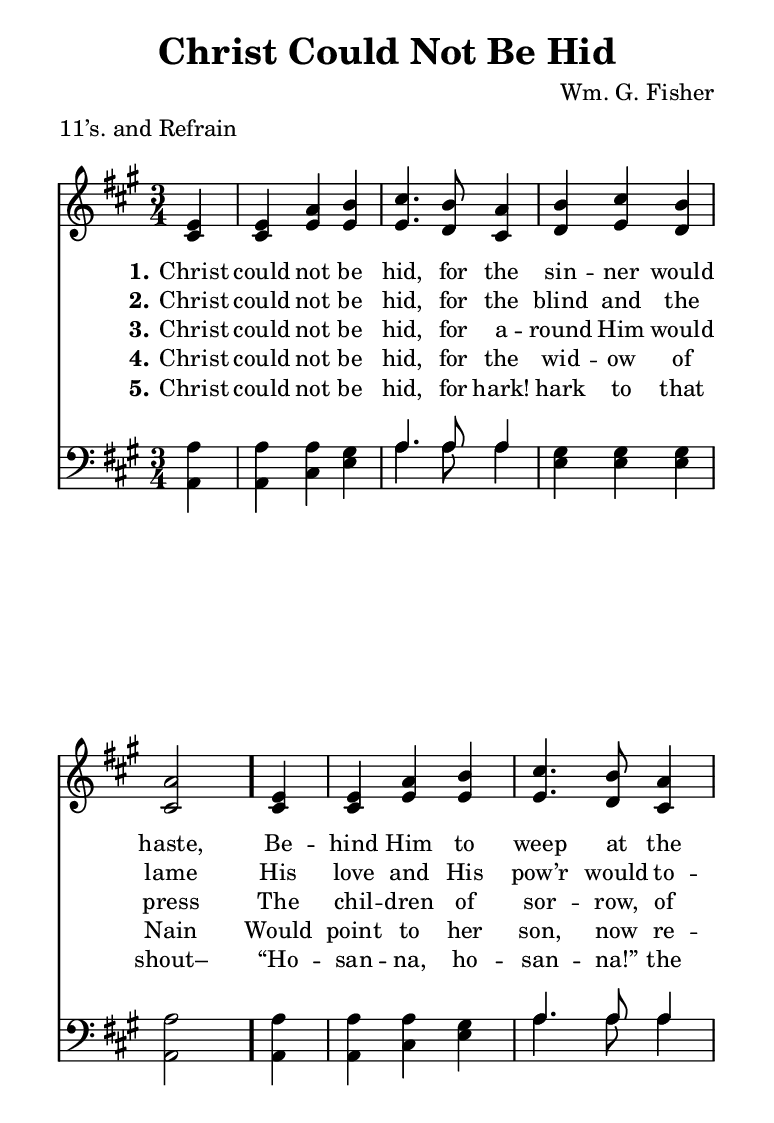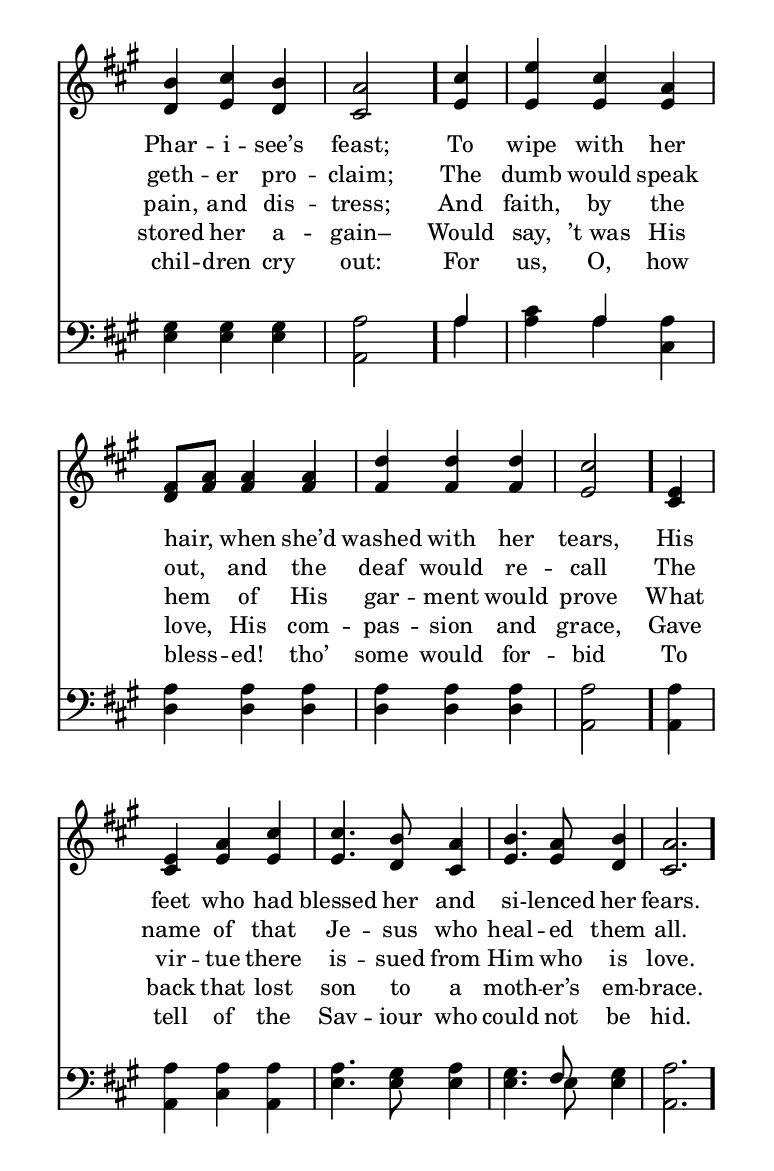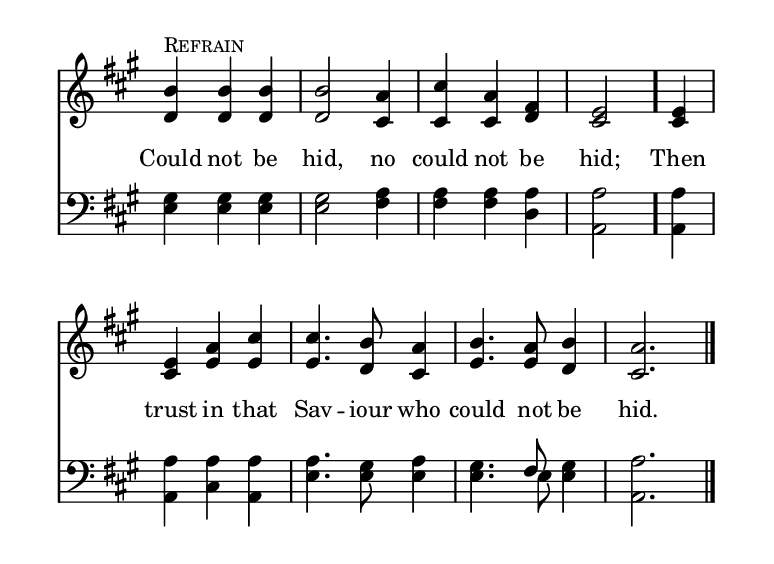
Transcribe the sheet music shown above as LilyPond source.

\include "common/global.ily"
\paper {
  \include "common/paper.ily"
  ragged-last-bottom = ##t
  system-count = #(cond (is-eogsized 5) (#t #f))
  page-count = #(cond (is-eogsized 2) (#t #f))
}

\header{
  hymnnumber = "297"
  title = "Christ Could Not Be Hid"
  tunename = ""
  meter = "11’s. and Refrain"
  poet = ""
  composer = "Wm. G. Fisher"
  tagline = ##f
}

global = {
  \include "common/overrides.ily"
  \override Staff.TimeSignature.style = #'numbered
  \time 3/4
  \override Score.MetronomeMark.transparent = ##t % hide all fermata changes too
  \tempo 4=100
  \key a \major
  \partial 4
  \autoBeamOff
}

notesSoprano = {
\global
\relative c' {

  e4 | e a b | cis4. b8 a4 | b cis b | a2
  e4 | e a b | cis4. b8 a4 | b cis b | a2
  cis4 | e cis a | fis8[ a] a4 a | d d d | cis2
  e,4 | e a cis | cis4. b8 a4 | b4. a8 b4 | a2.

  << s^\markup { \small \caps "Refrain" }
  { b4 b b | b2 a4 | cis a fis | e2 } >>
  e4 | e a cis | cis4. b8 a4 | b4. a8 b4 | a2.

  \bar "|."

}
}

notesAlto = {
\global
\relative e' {

  cis4 | cis e e | e4. d8 cis4 | d e d | cis2
  cis4 | cis e e | e4. d8 cis4 | d e d | cis2
  e4 | e e e | d8[ fis] fis4 fis | fis fis fis | e2
  cis4 | cis e e | e4. d8 cis4 | e4. e8 d4 | cis2.

  d4 d d | d2 cis4 | cis cis d | cis2
  cis4 | cis e e | e4. d8 cis4 | e4. e8 d4 | cis2.

}
}

notesTenor = {
\global
\relative a {

  a4 | a a gis | a4. a8 a4 | gis gis gis | a2
  a4 | a a gis | a4. a8 a4 | gis gis gis | a2
  a4 | cis a a | a a a | a a a | a2
  a4 | a a a | a4. gis8 a4 | gis4. fis8 gis4 | a2.

  gis4 gis gis | gis2 a4 | a a a | a2
  a4 | a a a | a4. gis8 a4 | gis4. fis8 gis4 | a2.

}
}

notesBass = {
\global
\relative f, {

  a4 | a cis e | a4. a8 a4 | e e e | a,2
  a4 | a cis e | a4. a8 a4 | e e e | a,2
  a'4 | a a cis, | d d d | d d d | a2
  a4 | a cis a | e'4. e8 e4 | e4. e8 e4 | a,2.

  e'4 e e | e2 fis4 | fis fis d | a2
  a4 | a cis a | e'4. e8 e4 | e4. e8 e4 | a,2.

}
}

Refrain = \lyricmode {

Could not be hid, no could not be hid; \bar "."
Then trust in that Sav -- iour who could not be hid. \bar "."

}

wordsA = \lyricmode {
\set stanza = "1."

Christ could not be hid, for the sin -- ner would haste, \bar "."
Be -- hind Him to weep at the Phar -- i -- see’s feast; \bar "."
To wipe with her hair, when she’d washed with her tears, \bar "."
His feet who had blessed her and si -- lenced her fears. \bar "."

}

wordsB = \lyricmode {
\set stanza = "2."

Christ could not be hid, for the blind and the lame
His love and His pow’r would to -- geth -- er pro -- claim;
The dumb would speak out, and the deaf would re -- call
The name of that Je -- sus who heal -- ed them all.

}

wordsC = \lyricmode {
\set stanza = "3."

Christ could not be hid, for a -- round Him would press
The chil -- dren of sor -- row, of pain, and dis -- tress;
And faith, by the hem of His gar -- ment would prove
What vir -- tue there is -- sued from Him who is love.

\Refrain

}

wordsD = \lyricmode {
\set stanza = "4."

Christ could not be hid, for the wid -- ow of Nain
Would point to her son, now re -- stored her a -- gain–
Would say, ’t_was His love, His com -- pas -- sion and grace,
Gave back that lost son to a moth -- er’s em -- brace.

}

wordsE = \lyricmode {
\set stanza = "5."

Christ could not be hid, for hark! hark to that shout–
“Ho -- san -- na, ho -- san -- na!” the chil -- dren cry out:
For us, O, how bless -- ed! tho’ some would for -- bid
To tell of the Sav -- iour who could not be hid.

}

\score {
  \context ChoirStaff <<
    \context Staff = upper <<
      \set Staff.autoBeaming = ##f
      \set ChoirStaff.systemStartDelimiter = #'SystemStartBar
      \set ChoirStaff.printPartCombineTexts = ##f
      \partcombine #'(2 . 9) \notesSoprano \notesAlto
      \context NullVoice = sopranos { \voiceOne << \notesSoprano >> }
      \context NullVoice = altos { \voiceTwo << \notesAlto >> }
      \context Lyrics = one   \lyricsto sopranos \wordsA
      \context Lyrics = two   \lyricsto sopranos \wordsB
      \context Lyrics = three \lyricsto sopranos \wordsC
      \context Lyrics = four  \lyricsto sopranos \wordsD
      \context Lyrics = five  \lyricsto sopranos \wordsE
    >>
    \context Staff = men <<
      \set Staff.autoBeaming = ##f
      \clef bass
      \set ChoirStaff.printPartCombineTexts = ##f
      \partcombine #'(2 . 9) \notesTenor \notesBass
      \context NullVoice = tenors { \voiceOne << \notesTenor >> }
      \context NullVoice = basses { \voiceTwo << \notesBass >> }
    >>
  >>
  \layout {
    \include "common/layout.ily"
  }
  \midi{
    \include "common/midi.ily"
  }
}

\version "2.19.49"  % necessary for upgrading to future LilyPond versions.

% vi:set et ts=2 sw=2 ai nocindent syntax=lilypond:
